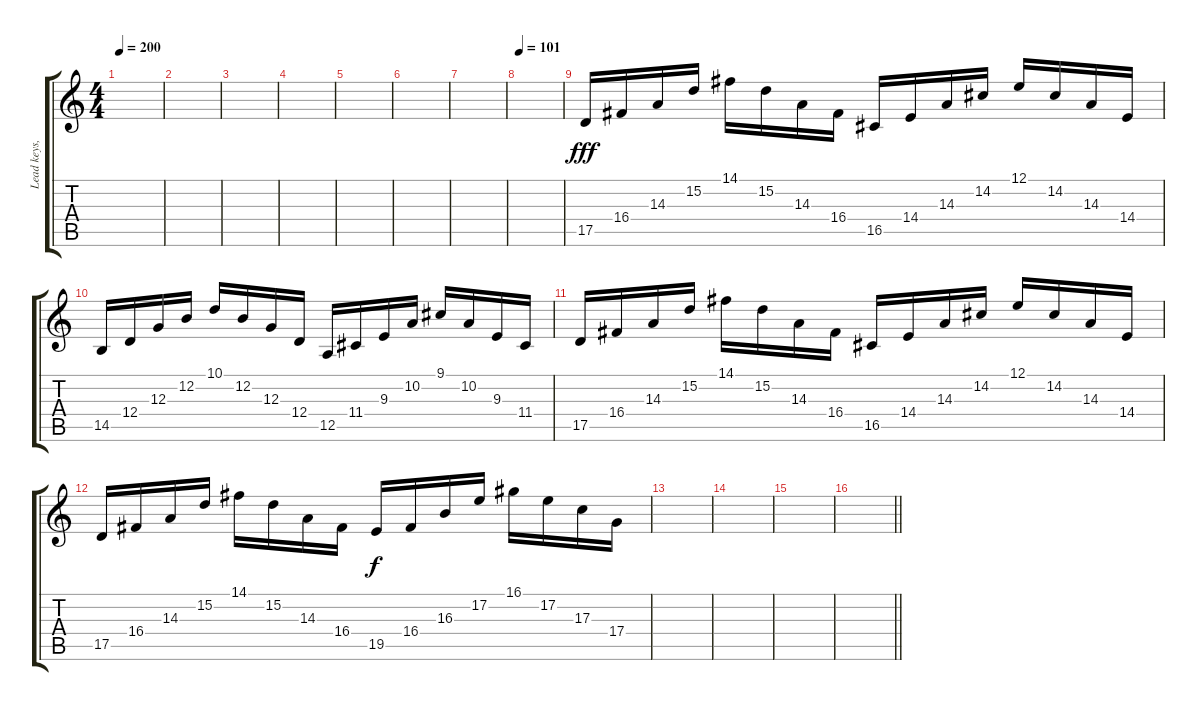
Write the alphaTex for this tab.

\track ("Lead keys, vadim" "Lead keys,") {instrument lead1square}
\staff {score tabs}
\tuning (E4 B3 G3 D3 A2 E2) {hide}
\ts (4 4)
\tempo 200
\clef g2
\ks c
|
|
|
|
|
|
|
\tempo 101
|
17.5.16{dy fff instrument brightacousticpiano} 16.4.16{instrument brightacousticpiano} 14.3.16 15.2.16 14.1.16 15.2.16 14.3.16 16.4.16 16.5.16 14.4.16 14.3.16 14.2.16 12.1.16 14.2.16 14.3.16 14.4.16 |
14.5.16 12.4.16 12.3.16 12.2.16 10.1.16 12.2.16 12.3.16 12.4.16 12.5.16 11.4.16 9.3.16 10.2.16 9.1.16 10.2.16 9.3.16 11.4.16 |
17.5.16{instrument brightacousticpiano} 16.4.16{instrument brightacousticpiano} 14.3.16 15.2.16 14.1.16 15.2.16 14.3.16 16.4.16 16.5.16 14.4.16 14.3.16 14.2.16 12.1.16 14.2.16 14.3.16 14.4.16 |
17.5.16{instrument brightacousticpiano} 16.4.16{instrument brightacousticpiano} 14.3.16 15.2.16 14.1.16 15.2.16 14.3.16 16.4.16 19.5.16{dy f} 16.4.16 16.3.16 17.2.16 16.1.16 17.2.16 17.3.16 17.4.16 |
|
|
|
\barLineRight lightlight
